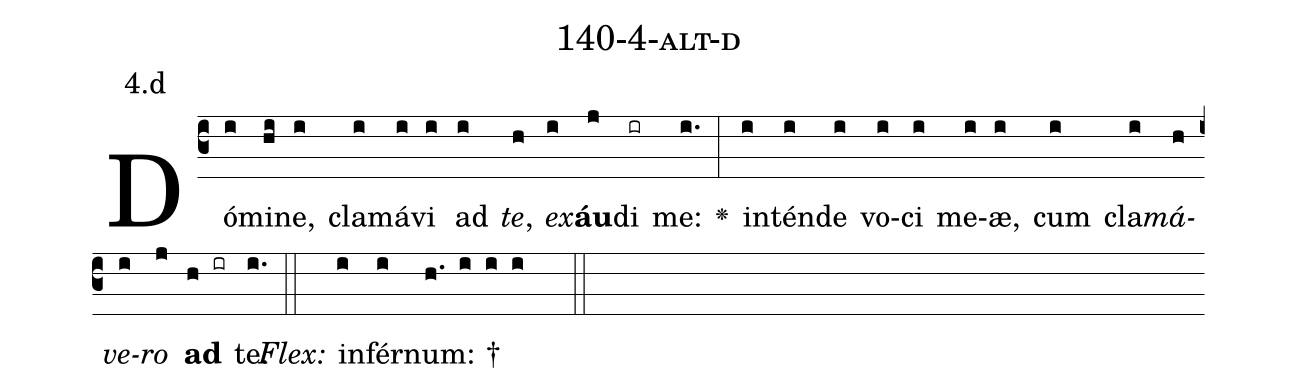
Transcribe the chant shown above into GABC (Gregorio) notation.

name: 140-4-alt-d;
annotation: 4.d;
%%
(c3)Dó(i)mi(hi)ne,(i) cla(i)má(i)vi(i) ad(i) <i>te</i>,(h) <i>ex</i>(i)<b>áu</b>(j)di(ir) me:(i.) <v>\greheightstar</v>(:) in(i)tén(i)de(i) vo(i)ci(i) me(i)æ,(i) cum(i) cla(i)<i>má</i>(h)<i>ve</i>(i)<i>ro</i>(j) <b>ad</b>(h ir) te.(i.) (::)
<i>Flex:</i>()  in(i)fér(i)num: †(h. i i i  ::)

%E(i) u(h) o(i) u(j) a(h) e.(i.) (::)
